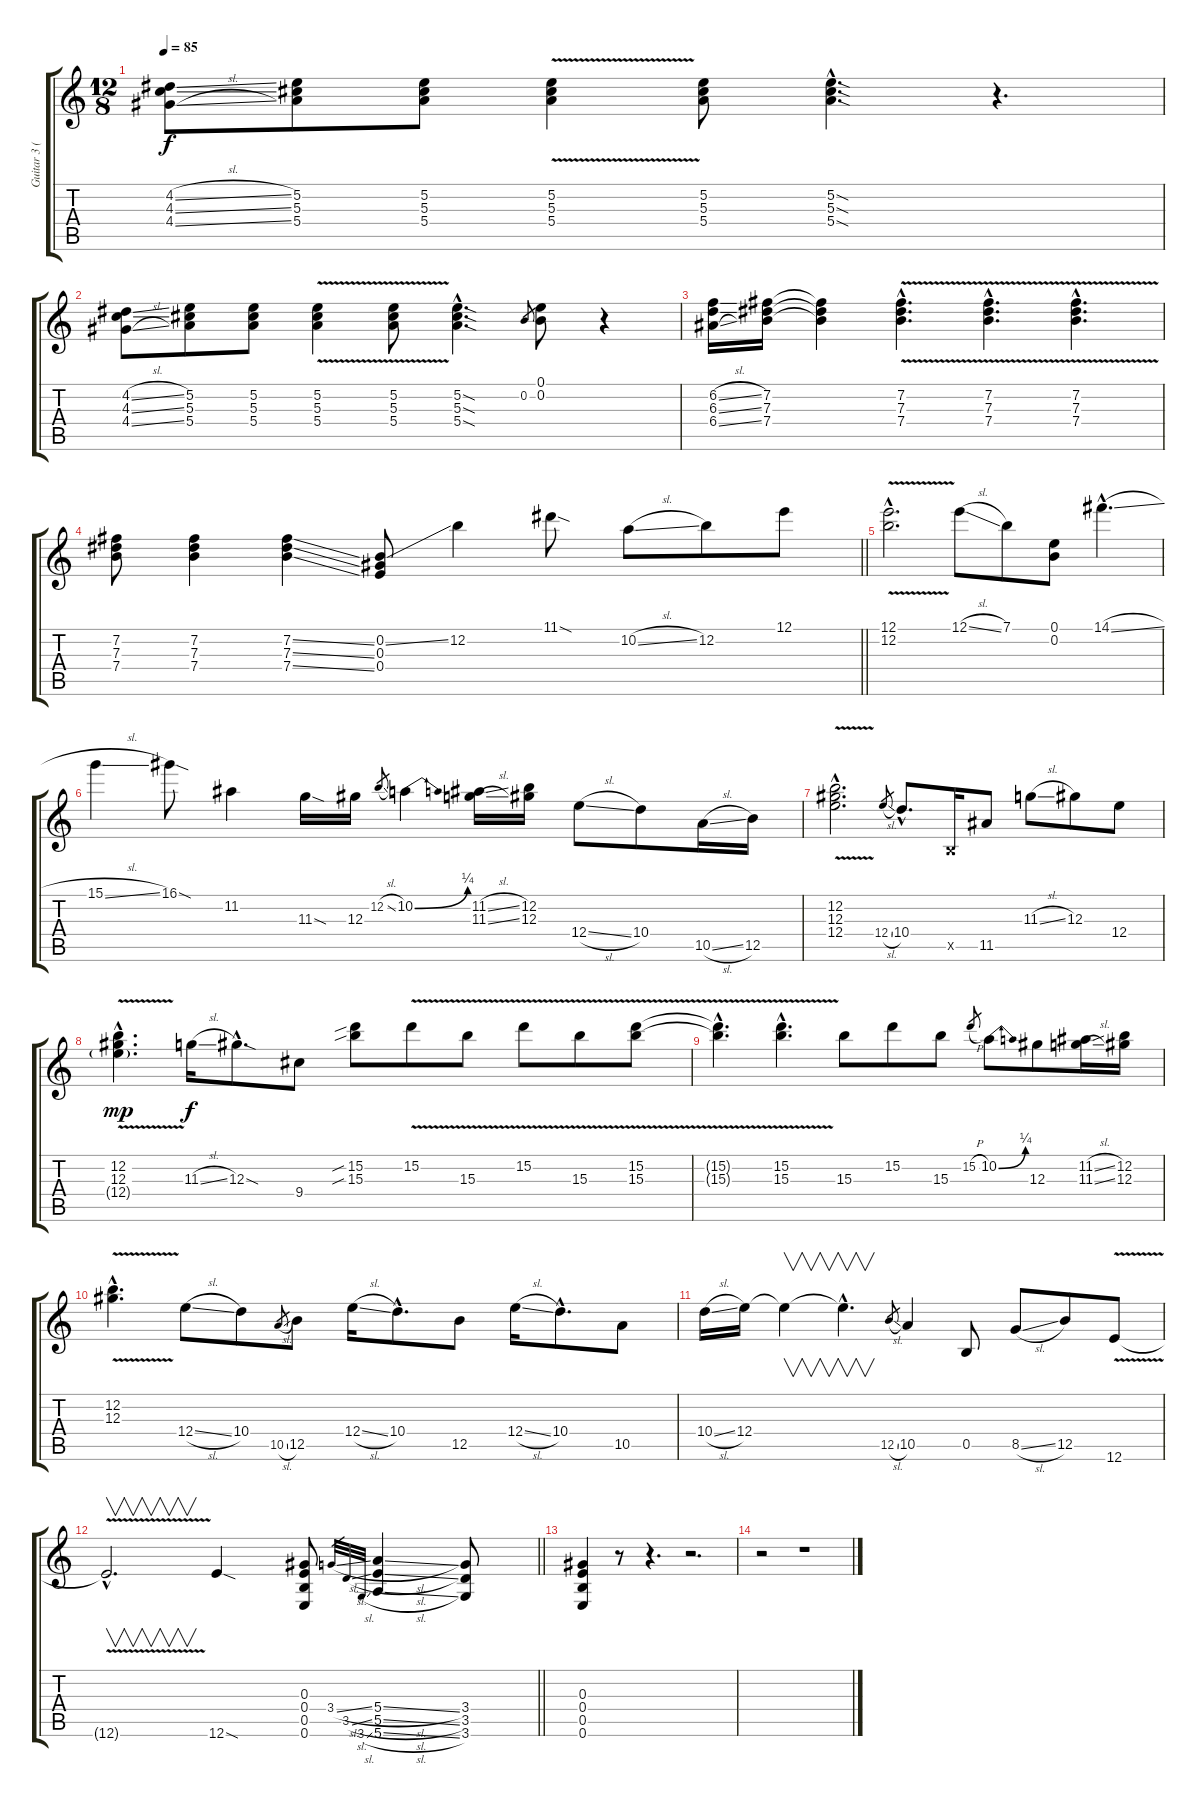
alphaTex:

\track ("Guitar 3 (Slide - Open E Tuning)" "Guitar 3 (") {instrument overdrivenguitar}
\staff {score tabs}
\tuning (E4 B3 Ab3 E3 B2 E2) {hide}
\ts (12 8)
\tempo 85
\clef g2
\ks c
(4.2{sl} 4.3{sl} 4.4{sl}).8{dy f} (5.2 5.3 5.4).8 (5.2 5.3 5.4).8 (5.2{v} 5.3{v} 5.4{v}).4 (5.2 5.3 5.4).8 (5.2{sod hac} 5.3{sod hac} 5.4{sod hac}).4{d} r.4{d} |
(4.2{sl} 4.3{sl} 4.4{sl}).8 (5.2 5.3 5.4).8 (5.2 5.3 5.4).8 (5.2{v} 5.3{v} 5.4{v}).4 (5.2{v} 5.3{v} 5.4{v}).8 (5.2{sod hac} 5.3{sod hac} 5.4{sod hac}).4{d} 0.2.8{gr} (0.1 0.2).8 r.4 |
(6.2{sl} 6.3{sl} 6.4{sl}).16 (7.2 7.3 7.4).16 (7.2{t} 7.3{t} 7.4{t}).4 (7.2{v hac} 7.3{v hac} 7.4{v hac}).4{d} (7.2{v hac} 7.3{v hac} 7.4{v hac}).4{d} (7.2{v hac} 7.3{v hac} 7.4{v hac}).4{d} |
\barLineRight lightlight
(7.2 7.3 7.4).8 (7.2 7.3 7.4).4 (7.2{ss} 7.3{ss} 7.4{ss}).4 (0.2{ss} 0.3 0.4).8 12.2.4 11.1{sod}.8 10.2{sl}.8 12.2.8 12.1.8 |
(12.1{v hac} 12.2{v hac}).2{d} 12.1{sl}.8 7.1.8 (0.1 0.2).8 14.1{sl hac}.4{d} |
15.1{sl}.4 16.1{sod}.8 11.2.4 11.3{sod}.16 12.3.16 12.2{sl}.8{gr} 10.2{be (bend 0 0 60 1)}.4 (11.2{sl} 11.3{sl}).16 (12.2 12.3).16 12.4{sl}.8 10.4.8 10.5{sl}.16 12.5.16 |
(12.2{v hac} 12.3{v hac} 12.4{v hac}).2{d} 12.4{sl}.8{gr} 10.4{hac}.8{d} 0.5{x}.16 11.5.8 11.3{sl}.8 12.3.8 12.4.8 |
(12.2{v hac} 12.3{v hac} 12.4{v g hac}).4{d dy mp} 11.3{sl}.16{dy f} 12.3{sod hac}.8{d} 9.4.8 (15.2{sib} 15.3{sib}).8 15.2{v}.8 15.3{v}.8 15.2{v}.8 15.3{v}.8 (15.2{v} 15.3{v}).8 |
(15.2{hac t} 15.3{hac t}).4{d} (15.2{v hac} 15.3{v hac}).4{d} 15.3.8 15.2.8 15.3.8 15.2{h}.8{gr} 10.2{be (bend 0 0 60 1)}.8 12.3.8 (11.2{sl} 11.3{sl}).16 (12.2 12.3).16 |
(12.2{v hac} 12.3{v hac}).4{d} 12.4{sl}.8 10.4.8 10.5{sl}.8{gr} 12.5.8 12.4{sl}.16 10.4{hac}.8{d} 12.5.8 12.4{sl}.16 10.4{hac}.8{d} 10.5.8 |
10.4{sl}.16 12.4.16 12.4{t}.4{v} 12.4{hac t}.4{v d} 12.5{sl}.8{gr} 10.5.4 0.5.8 8.5{sl}.8 12.5.8 12.6{v}.8 |
\barLineRight lightlight
12.6{hac t}.2{v d} 12.6{sod}.4 (0.3 0.4 0.5 0.6).8 3.4{sl}.32{gr} 3.5{sl}.32{gr} 3.6{sl}.32{gr} (5.4{sl} 5.5{sl} 5.6{sl}).4 (3.4 3.5 3.6).8 |
(0.3 0.4 0.5 0.6).4 r.8 r.4{d} r.2{d} |
r.2 r.1
